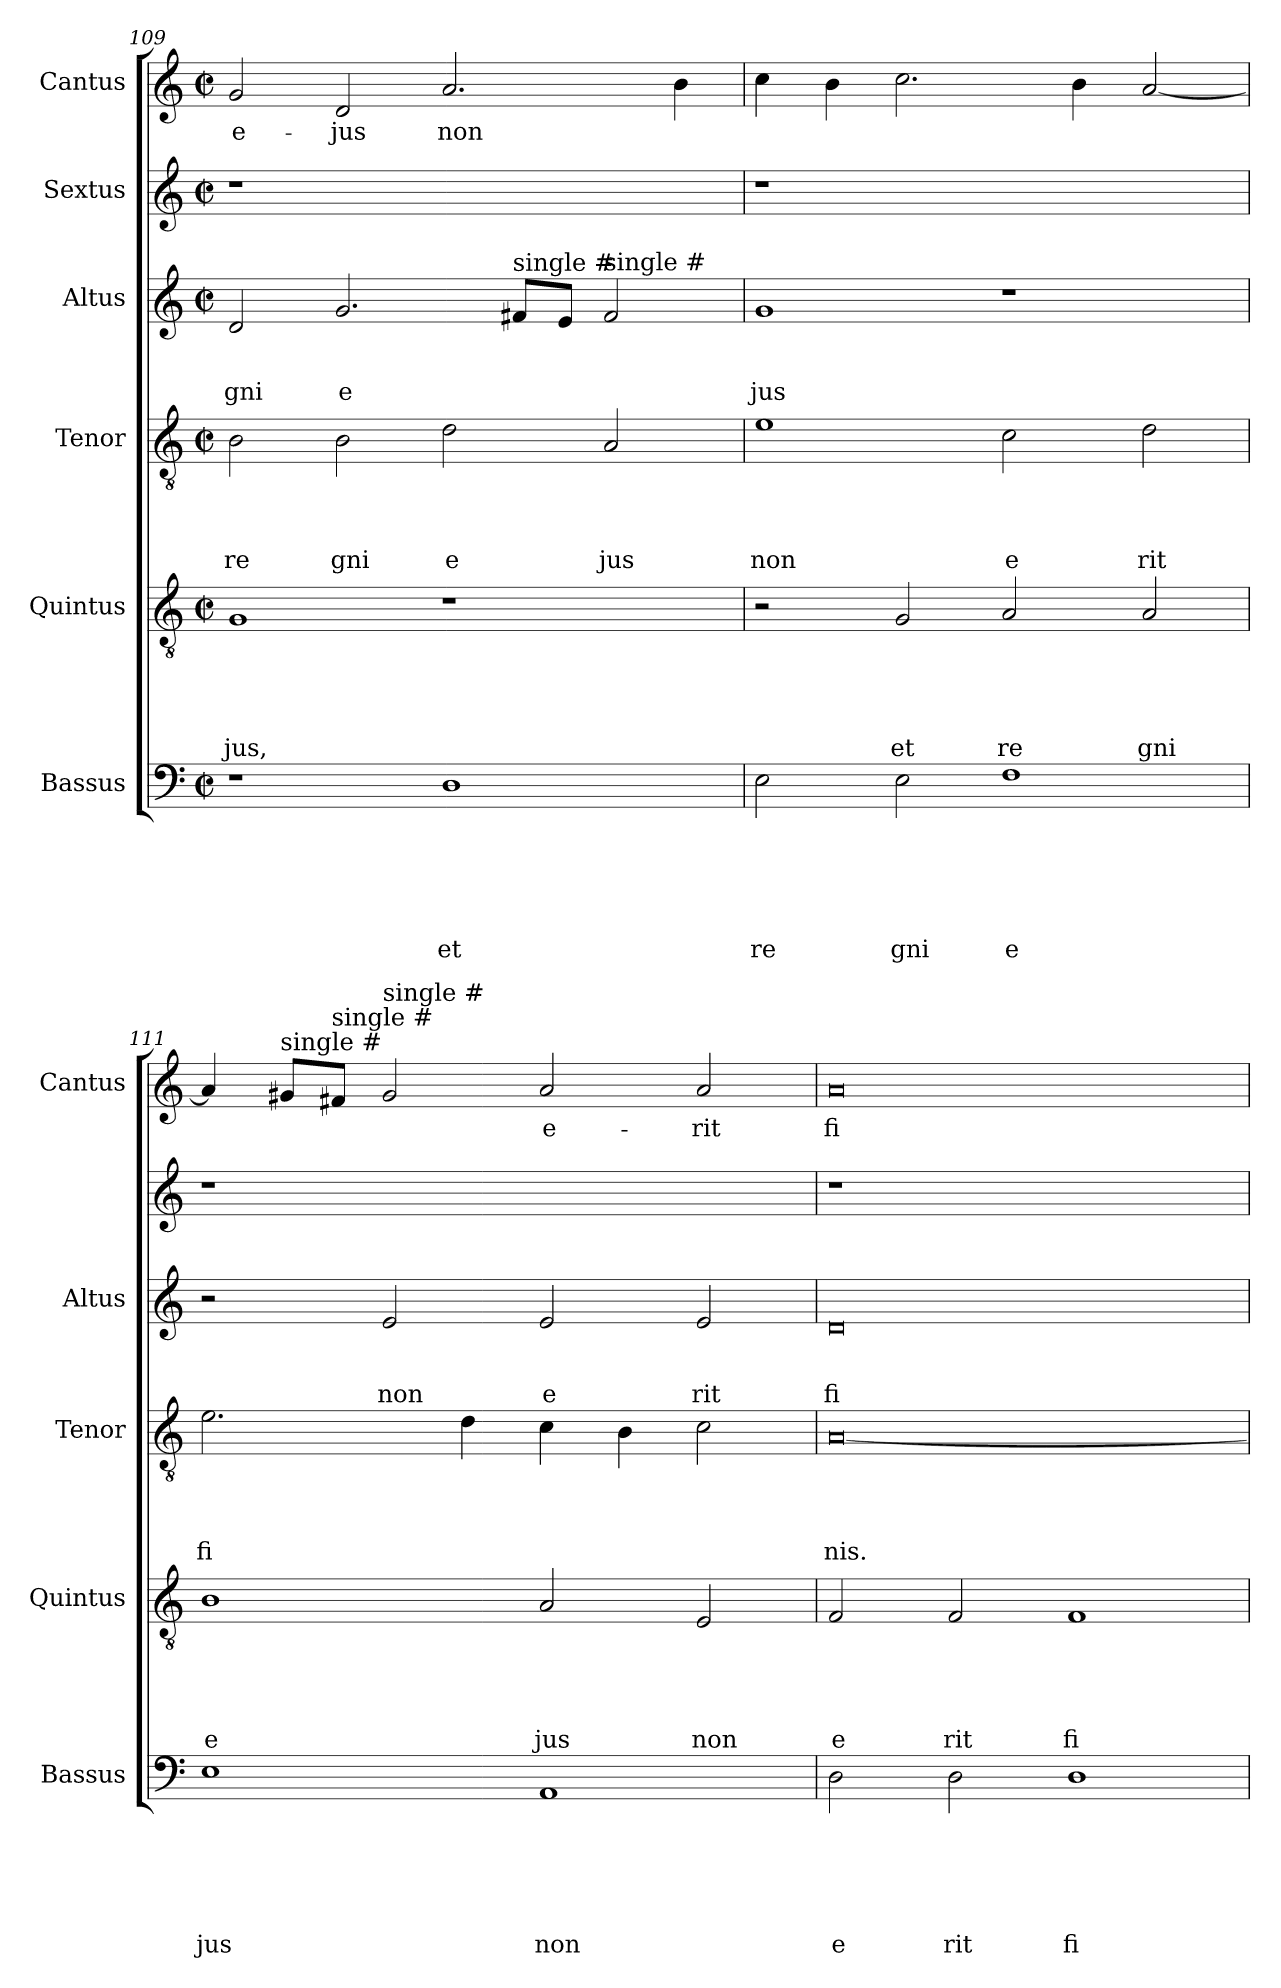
**kern	**text	**text	**text	**text	**text	**text	**kern	**text	**text	**text	**text	**text	**kern	**text	**text	**text	**text	**kern	**text	**text	**text	**kern	**kern	**text
*part6	*part6	*part6	*part6	*part6	*part6	*part6	*part5	*part5	*part5	*part5	*part5	*part5	*part4	*part4	*part4	*part4	*part4	*part3	*part3	*part3	*part3	*part2	*part1	*part1
*staff6	*staff6	*staff6	*staff6	*staff6	*staff6	*staff6	*staff5	*staff5	*staff5	*staff5	*staff5	*staff5	*staff4	*staff4	*staff4	*staff4	*staff4	*staff3	*staff3	*staff3	*staff3	*staff2	*staff1	*staff1
*I"Bassus	*	*	*	*	*	*	*I"Quintus	*	*	*	*	*	*I"Tenor	*	*	*	*	*I"Altus	*	*	*	*I"Sextus	*I"Cantus	*
*I'Bassus	*	*	*	*	*	*	*I'Quintus	*	*	*	*	*	*I'Tenor	*	*	*	*	*I'Altus	*	*	*	*	*I'Cantus	*
*clefF4	*	*	*	*	*	*	*clefGv2	*	*	*	*	*	*clefGv2	*	*	*	*	*clefG2	*	*	*	*clefG2	*clefG2	*
*k[]	*	*	*	*	*	*	*k[]	*	*	*	*	*	*k[]	*	*	*	*	*k[]	*	*	*	*k[]	*k[]	*
*C:	*	*	*	*	*	*	*C:	*	*	*	*	*	*C:	*	*	*	*	*C:	*	*	*	*C:	*C:	*
*M2/2	*	*	*	*	*	*	*M2/2	*	*	*	*	*	*M2/2	*	*	*	*	*M2/2	*	*	*	*M2/2	*M2/2	*
*met(c|)	*	*	*	*	*	*	*met(c|)	*	*	*	*	*	*met(c|)	*	*	*	*	*met(c|)	*	*	*	*met(c|)	*met(c|)	*
=109	=109	=109	=109	=109	=109	=109	=109	=109	=109	=109	=109	=109	=109	=109	=109	=109	=109	=109	=109	=109	=109	=109	=109	=109
!	!	!	!	!	!	!	!	!	!	!	!	!LO:LY:b	!	!	!	!	!LO:LY:b	!	!	!	!LO:LY:b	!	!	!LO:LY:b
1r	.	.	.	.	.	.	1G	.	.	.	.	jus,	2B\	.	.	.	re	2d/	.	.	gni	1r	2g/	e-
!	!	!	!	!	!	!	!	!	!	!	!	!	!	!	!	!	!LO:LY:b	!	!	!	!LO:LY:b	!	!	!LO:LY:b
.	.	.	.	.	.	.	.	.	.	.	.	.	2B\	.	.	.	gni	2.g/	.	.	e	.	2d/	-jus
!	!	!	!	!	!	!LO:LY:b	!	!	!	!	!	!	!	!	!	!	!LO:LY:b	!	!	!	!	!	!	!LO:LY:b
1D	.	.	.	.	.	et	1r	.	.	.	.	.	2d\	.	.	.	e	.	.	.	.	1ryy	2.a/	non
!	!	!	!	!	!	!	!	!	!	!	!	!	!	!	!	!	!	!LO:TX:a:t=single #	!	!	!	!	!	!
.	.	.	.	.	.	.	.	.	.	.	.	.	.	.	.	.	.	8f#/L	.	.	.	.	.	.
.	.	.	.	.	.	.	.	.	.	.	.	.	.	.	.	.	.	8e/J	.	.	.	.	.	.
!	!	!	!	!	!	!	!	!	!	!	!	!	!	!	!	!	!	!LO:TX:a:t=single #	!	!	!	!	!	!
!	!	!	!	!	!	!	!	!	!	!	!	!	!	!	!	!	!LO:LY:b	!	!	!	!	!	!	!
.	.	.	.	.	.	.	.	.	.	.	.	.	2A/	.	.	.	jus	2f#/	.	.	.	.	.	.
.	.	.	.	.	.	.	.	.	.	.	.	.	.	.	.	.	.	.	.	.	.	.	4b\	.
=110	=110	=110	=110	=110	=110	=110	=110	=110	=110	=110	=110	=110	=110	=110	=110	=110	=110	=110	=110	=110	=110	=110	=110	=110
!	!	!	!	!	!	!LO:LY:b	!	!	!	!	!	!	!	!	!	!	!LO:LY:b	!	!	!	!LO:LY:b	!	!	!
2E\	.	.	.	.	.	re	2r	.	.	.	.	.	1e	.	.	.	non	1g	.	.	jus	1r	4cc\	.
.	.	.	.	.	.	.	.	.	.	.	.	.	.	.	.	.	.	.	.	.	.	.	4b\	.
!	!	!	!	!	!	!LO:LY:b	!	!	!	!	!	!LO:LY:b	!	!	!	!	!	!	!	!	!	!	!	!
2E\	.	.	.	.	.	gni	2G/	.	.	.	.	et	.	.	.	.	.	.	.	.	.	.	2.cc\	.
!	!	!	!	!	!	!LO:LY:b	!	!	!	!	!	!LO:LY:b	!	!	!	!	!LO:LY:b	!	!	!	!	!	!	!
1F	.	.	.	.	.	e	2A/	.	.	.	.	re	2c\	.	.	.	e	1r	.	.	.	1ryy	.	.
.	.	.	.	.	.	.	.	.	.	.	.	.	.	.	.	.	.	.	.	.	.	.	4b\	.
!	!	!	!	!	!	!	!	!	!	!	!	!LO:LY:b	!	!	!	!	!LO:LY:b	!	!	!	!	!	!	!
.	.	.	.	.	.	.	2A/	.	.	.	.	gni	2d\	.	.	.	rit	.	.	.	.	.	[<2a/	.
=111	=111	=111	=111	=111	=111	=111	=111	=111	=111	=111	=111	=111	=111	=111	=111	=111	=111	=111	=111	=111	=111	=111	=111	=111
!	!	!	!	!	!	!LO:LY:b	!	!	!	!	!	!LO:LY:b	!	!	!	!	!LO:LY:b	!	!	!	!	!	!	!
1E	.	.	.	.	.	jus	1B	.	.	.	.	e	2.e\	.	.	.	fi	2r	.	.	.	1r	4a/]	.
!	!	!	!	!	!	!	!	!	!	!	!	!	!	!	!	!	!	!	!	!	!	!	!LO:TX:a:t=single #	!
.	.	.	.	.	.	.	.	.	.	.	.	.	.	.	.	.	.	.	.	.	.	.	8g#/L	.
!	!	!	!	!	!	!	!	!	!	!	!	!	!	!	!	!	!	!	!	!	!	!	!LO:TX:a:t=single #	!
.	.	.	.	.	.	.	.	.	.	.	.	.	.	.	.	.	.	.	.	.	.	.	8f#/J	.
!	!	!	!	!	!	!	!	!	!	!	!	!	!	!	!	!	!	!	!	!	!	!	!LO:TX:a:t=single #	!
!	!	!	!	!	!	!	!	!	!	!	!	!	!	!	!	!	!	!	!	!	!LO:LY:b	!	!	!
.	.	.	.	.	.	.	.	.	.	.	.	.	.	.	.	.	.	2e/	.	.	non	.	2g#/	.
.	.	.	.	.	.	.	.	.	.	.	.	.	4d\	.	.	.	.	.	.	.	.	.	.	.
!	!	!	!	!	!	!LO:LY:b	!	!	!	!	!	!LO:LY:b	!	!	!	!	!	!	!	!	!LO:LY:b	!	!	!LO:LY:b
1AA	.	.	.	.	.	non	2A/	.	.	.	.	jus	4c\	.	.	.	.	2e/	.	.	e	1ryy	2a/	e-
.	.	.	.	.	.	.	.	.	.	.	.	.	4B\	.	.	.	.	.	.	.	.	.	.	.
!	!	!	!	!	!	!	!	!	!	!	!	!LO:LY:b	!	!	!	!	!	!	!	!	!LO:LY:b	!	!	!LO:LY:b
.	.	.	.	.	.	.	2E/	.	.	.	.	non	2c\	.	.	.	.	2e/	.	.	rit	.	2a/	-rit
=112	=112	=112	=112	=112	=112	=112	=112	=112	=112	=112	=112	=112	=112	=112	=112	=112	=112	=112	=112	=112	=112	=112	=112	=112
!	!	!	!	!	!	!LO:LY:b	!	!	!	!	!	!LO:LY:b	!	!	!	!	!LO:LY:b	!	!	!	!LO:LY:b	!	!	!LO:LY:b
2D\	.	.	.	.	.	e	2F/	.	.	.	.	e	[<0A	.	.	.	nis.	0d	.	.	fi	1r	0a	fi-
!	!	!	!	!	!	!LO:LY:b	!	!	!	!	!	!LO:LY:b	!	!	!	!	!	!	!	!	!	!	!	!
2D\	.	.	.	.	.	rit	2F/	.	.	.	.	rit	.	.	.	.	.	.	.	.	.	.	.	.
!	!	!	!	!	!	!LO:LY:b	!	!	!	!	!	!LO:LY:b	!	!	!	!	!	!	!	!	!	!	!	!
1D	.	.	.	.	.	fi	1F	.	.	.	.	fi	.	.	.	.	.	.	.	.	.	1ryy	.	.
=	=	=	=	=	=	=	=	=	=	=	=	=	=	=	=	=	=	=	=	=	=	=	=	=
*-	*-	*-	*-	*-	*-	*-	*-	*-	*-	*-	*-	*-	*-	*-	*-	*-	*-	*-	*-	*-	*-	*-	*-	*-
